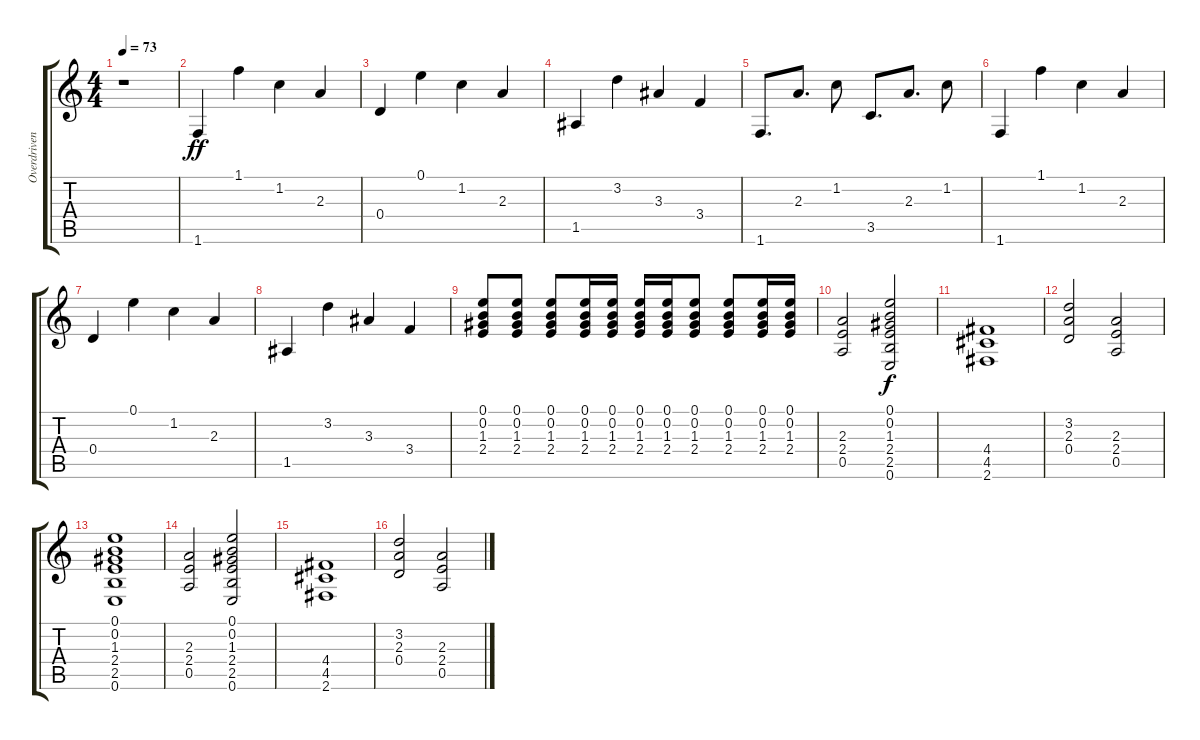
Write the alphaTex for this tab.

\track ("Overdriven Guitar 1" "Overdriven") {instrument overdrivenguitar}
\staff {score tabs}
\tuning (E4 B3 G3 D3 A2 E2) {hide}
\ts (4 4)
\tempo 73
\clef g2
\ks c
r.1{dy f} |
1.6.4{dy ff volume 8 instrument electricguitarclean} 1.1.4 1.2.4 2.3.4 |
0.4.4 0.1.4 1.2.4 2.3.4 |
1.5.4 3.2.4 3.3.4 3.4.4 |
1.6.8{d} 2.3.8{d} 1.2.8 3.5.8{d} 2.3.8{d} 1.2.8 |
1.6.4 1.1.4 1.2.4 2.3.4 |
0.4.4 0.1.4 1.2.4 2.3.4 |
1.5.4 3.2.4 3.3.4 3.4.4 |
(0.1 0.2 1.3 2.4).8{volume 6} (0.1 0.2 1.3 2.4).8 (0.1 0.2 1.3 2.4).8 (0.1 0.2 1.3 2.4).16 (0.1 0.2 1.3 2.4).16 (0.1 0.2 1.3 2.4).16 (0.1 0.2 1.3 2.4).16 (0.1 0.2 1.3 2.4).8 (0.1 0.2 1.3 2.4).8 (0.1 0.2 1.3 2.4).16 (0.1 0.2 1.3 2.4).16 |
(2.3 2.4 0.5).2{volume 13 instrument overdrivenguitar} (0.1 0.2 1.3 2.4 2.5 0.6).2{dy f} |
(4.4 4.5 2.6).1 |
(3.2 2.3 0.4).2 (2.3 2.4 0.5).2 |
(0.1 0.2 1.3 2.4 2.5 0.6).1 |
(2.3 2.4 0.5).2 (0.1 0.2 1.3 2.4 2.5 0.6).2 |
(4.4 4.5 2.6).1 |
(3.2 2.3 0.4).2 (2.3 2.4 0.5).2
